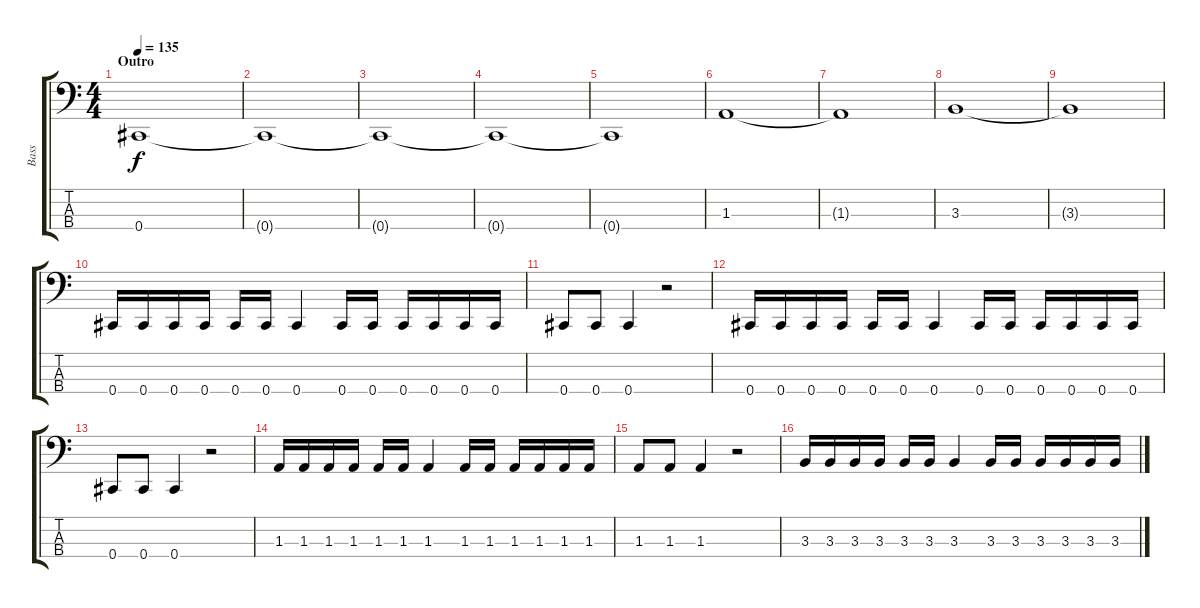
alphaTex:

\track ("Bass" "Bass") {instrument electricbasspick}
\staff {score tabs}
\tuning (Gb2 Db2 Ab1 Db1) {hide}
\ts (4 4)
\section ("" "Outro")
\tempo 135
\clef f4
\ks c
0.4.1{dy f} |
0.4{t}.1 |
0.4{t}.1 |
0.4{t}.1 |
0.4{t}.1 |
1.3.1 |
1.3{t}.1 |
3.3.1 |
3.3{t}.1 |
0.4.16 0.4.16 0.4.16 0.4.16 0.4.16 0.4.16 0.4.4 0.4.16 0.4.16 0.4.16 0.4.16 0.4.16 0.4.16 |
0.4.8 0.4.8 0.4.4 r.2 |
0.4.16 0.4.16 0.4.16 0.4.16 0.4.16 0.4.16 0.4.4 0.4.16 0.4.16 0.4.16 0.4.16 0.4.16 0.4.16 |
0.4.8 0.4.8 0.4.4 r.2 |
1.3.16 1.3.16 1.3.16 1.3.16 1.3.16 1.3.16 1.3.4 1.3.16 1.3.16 1.3.16 1.3.16 1.3.16 1.3.16 |
1.3.8 1.3.8 1.3.4 r.2 |
3.3.16 3.3.16 3.3.16 3.3.16 3.3.16 3.3.16 3.3.4 3.3.16 3.3.16 3.3.16 3.3.16 3.3.16 3.3.16
